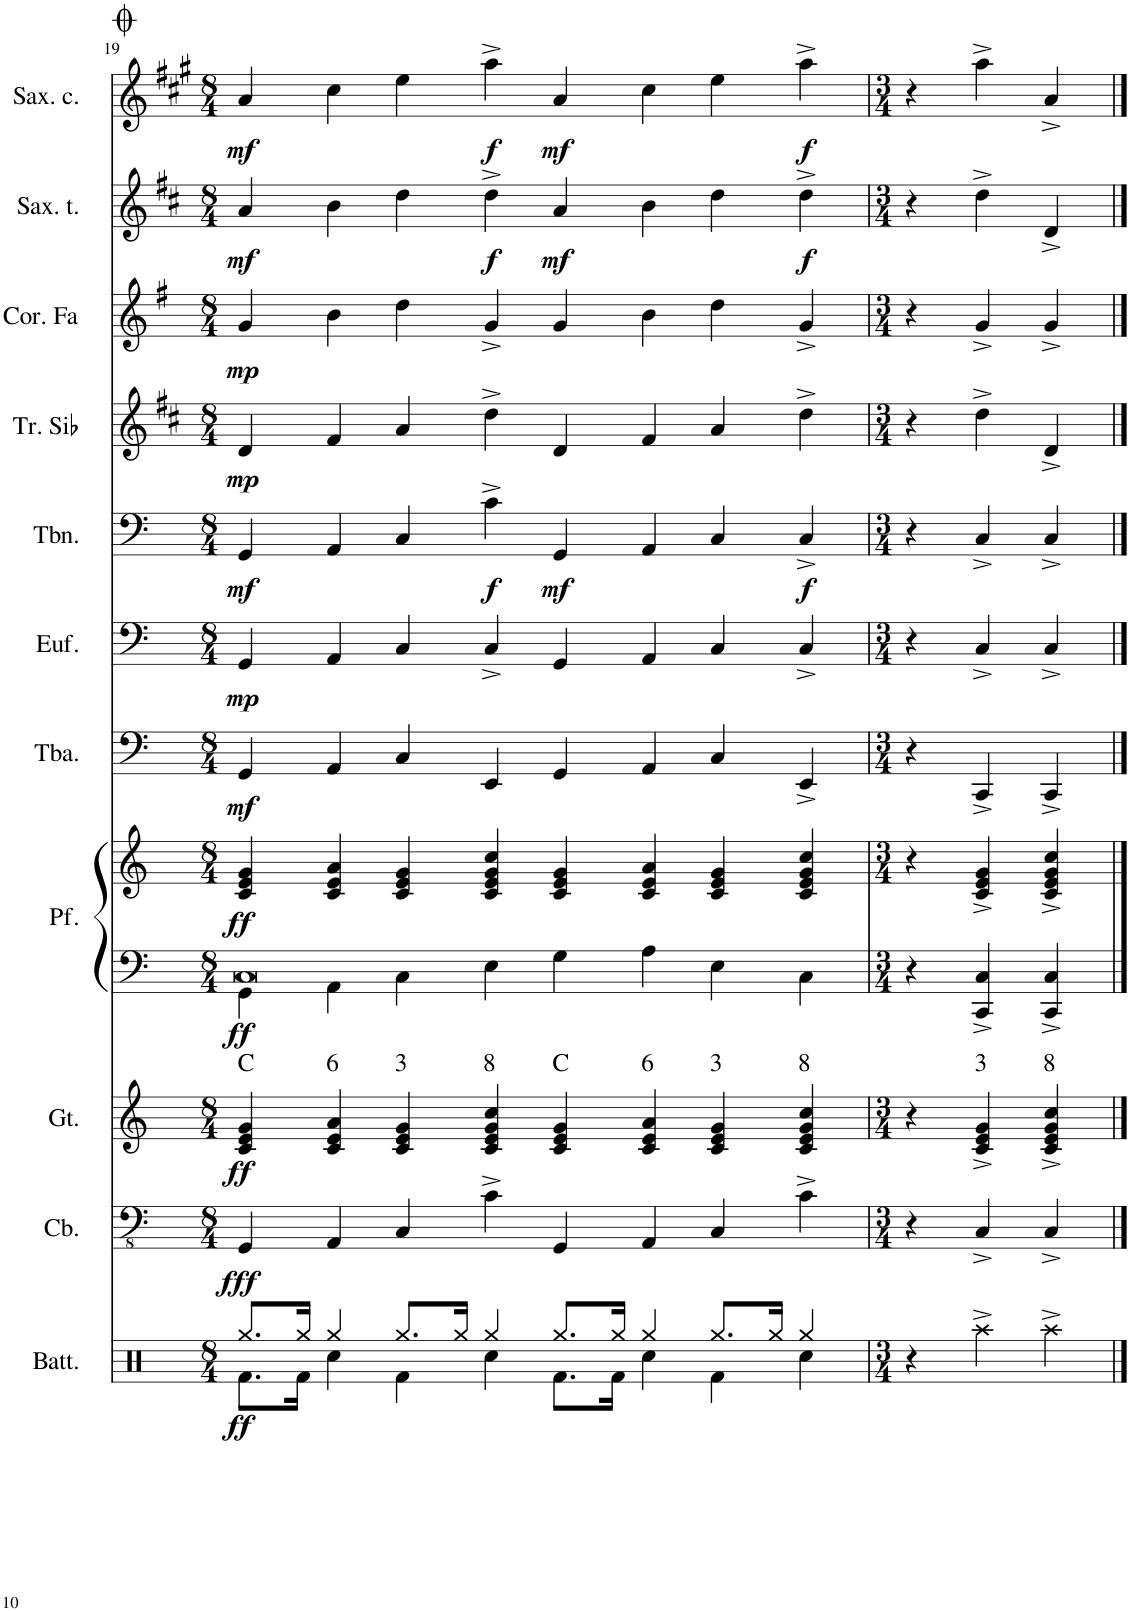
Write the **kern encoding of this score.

**kern	**dynam	**kern	**dynam	**kern	**dynam	**harte	**kern	**kern	**dynam	**kern	**dynam	**kern	**dynam	**kern	**dynam	**kern	**dynam	**kern	**dynam	**kern	**dynam	**kern	**dynam
*part11	*part11	*part10	*part10	*part9	*part9	*part9	*part8	*part8	*part8	*part7	*part7	*part6	*part6	*part5	*part5	*part4	*part4	*part3	*part3	*part2	*part2	*part1	*part1
*staff12	*staff12	*staff11	*staff11	*staff10	*staff10	*	*staff9	*staff8	*staff8/9	*staff7	*staff7	*staff6	*staff6	*staff5	*staff5	*staff4	*staff4	*staff3	*staff3	*staff2	*staff2	*staff1	*staff1
*I"Batteria Drumset	*	*I"Contrabbasso Double bass	*	*I"Guitalele	*	*	*I"Piano	*	*	*I"Tuba	*	*I"Bombardino Euphonium	*	*I"Trombone	*	*I"Tromba in Sib Bb Trumpet	*	*I"Corno in Fa F Horn	*	*I"Sassofono tenore Tenor saxophone	*	*I"Sassofono contralto Alto saxophone	*
*I'Batt.	*	*I'Cb.	*	*I'Gt.	*	*	*	*	*	*I'Tba.	*	*	*	*I'Tbn.	*	*I'Tr. Sib	*	*I'Cor. Fa	*	*	*	*	*
!!LO:PB:g=z
*clefX	*	*clefFv4	*	*clefG2	*	*	*clefF4	*clefG2	*	*clefF4	*	*clefF4	*	*clefF4	*	*clefG2	*	*clefG2	*	*clefG2	*	*clefG2	*
*	*	*	*	*	*	*	*	*	*	*	*	*	*	*	*	*Trd1c2	*	*Trd4c7	*	*Trd8c14	*	*Trd5c9	*
*k[]	*	*k[]	*	*k[]	*	*	*k[]	*k[]	*	*k[]	*	*k[]	*	*k[]	*	*k[f#c#]	*	*k[f#]	*	*k[f#c#]	*	*k[f#c#g#]	*
*M8/4	*	*M8/4	*	*M8/4	*	*	*M8/4	*M8/4	*	*M8/4	*	*M8/4	*	*M8/4	*	*M8/4	*	*M8/4	*	*M8/4	*	*M8/4	*
=19	=19	=19	=19	=19	=19	=19	=19	=19	=19	=19	=19	=19	=19	=19	=19	=19	=19	=19	=19	=19	=19	=19	=19
*^	*	*	*	*	*	*	*^	*	*	*	*	*	*	*	*	*	*	*	*	*	*	*	*
!	!	!LO:DY:b	!	!LO:DY:b	!	!LO:DY:b	!	!	!	!	!LO:DY:b=2	!	!	!	!	!	!	!	!	!	!	!	!	!	!
!	!	!	!	!	!	!	!	!	!	!	!LO:DY:n=1:b	!	!LO:DY:b	!	!LO:DY:b	!	!LO:DY:b	!	!LO:DY:b	!	!LO:DY:b	!	!LO:DY:b	!	!LO:DY:b
8.Rgg/L	8.Rf\L	ff	4GGG/	fff	4c/ 4e/ 4g/	ff	C:maj	0C	4GG\	4c/ 4e/ 4g/	ff ff	4GG/	mf	4GG/	mp	4GG/	mf	4d/	mp	4g/	mp	4a/	mf	4a/	mf
16Rgg/Jk	16Rf\Jk	.	.	.	.	.	.	.	.	.	.	.	.	.	.	.	.	.	.	.	.	.	.	.	.
!	!	!	!	!	!	!	!LO:H:kt=6	!	!	!	!	!	!	!	!	!	!	!	!	!	!	!	!	!	!
4Rgg/	4Rcc\	.	4AAA/	.	4c/ 4e/ 4a/	.	N	.	4AA\	4c/ 4e/ 4a/	.	4AA/	.	4AA/	.	4AA/	.	4f#/	.	4b\	.	4b\	.	4cc#\	.
!	!	!	!	!	!	!	!LO:H:kt=3	!	!	!	!	!	!	!	!	!	!	!	!	!	!	!	!	!	!
8.Rgg/L	4Rf\	.	4CC/	.	4c/ 4e/ 4g/	.	N	.	4C\	4c/ 4e/ 4g/	.	4C/	.	4C/	.	4C/	.	4a/	.	4dd\	.	4dd\	.	4ee\	.
16Rgg/Jk	.	.	.	.	.	.	.	.	.	.	.	.	.	.	.	.	.	.	.	.	.	.	.	.	.
!	!	!	!	!	!	!	!LO:H:kt=8	!	!	!	!	!	!	!	!	!	!LO:DY:b	!	!	!	!	!	!LO:DY:b	!	!LO:DY:b
4Rgg/	4Rcc\	.	4C^\	.	4c/ 4e/ 4g/ 4cc/	.	N	.	4E\	4c/ 4e/ 4g/ 4cc/	.	4EE/	.	4C^/	.	4c^\	f	4dd^\	.	4g^/	.	4dd^\	f	4aa^\	f
!	!	!	!	!	!	!	!	!	!	!	!	!	!	!	!	!	!LO:DY:b	!	!	!	!	!	!LO:DY:b	!	!LO:DY:b
8.Rgg/L	8.Rf\L	.	4GGG/	.	4c/ 4e/ 4g/	.	C:maj	.	4G\	4c/ 4e/ 4g/	.	4GG/	.	4GG/	.	4GG/	mf	4d/	.	4g/	.	4a/	mf	4a/	mf
16Rgg/Jk	16Rf\Jk	.	.	.	.	.	.	.	.	.	.	.	.	.	.	.	.	.	.	.	.	.	.	.	.
!	!	!	!	!	!	!	!LO:H:kt=6	!	!	!	!	!	!	!	!	!	!	!	!	!	!	!	!	!	!
4Rgg/	4Rcc\	.	4AAA/	.	4c/ 4e/ 4a/	.	N	.	4A\	4c/ 4e/ 4a/	.	4AA/	.	4AA/	.	4AA/	.	4f#/	.	4b\	.	4b\	.	4cc#\	.
!	!	!	!	!	!	!	!LO:H:kt=3	!	!	!	!	!	!	!	!	!	!	!	!	!	!	!	!	!	!
8.Rgg/L	4Rf\	.	4CC/	.	4c/ 4e/ 4g/	.	N	.	4E\	4c/ 4e/ 4g/	.	4C/	.	4C/	.	4C/	.	4a/	.	4dd\	.	4dd\	.	4ee\	.
16Rgg/Jk	.	.	.	.	.	.	.	.	.	.	.	.	.	.	.	.	.	.	.	.	.	.	.	.	.
!	!	!	!	!	!	!	!LO:H:kt=8	!	!	!	!	!	!	!	!	!	!LO:DY:b	!	!	!	!	!	!LO:DY:b	!	!LO:DY:b
4Rgg/	4Rcc\	.	4C^\	.	4c/ 4e/ 4g/ 4cc/	.	N	.	4C\	4c/ 4e/ 4g/ 4cc/	.	4EE^/	.	4C^/	.	4C^/	f	4dd^\	.	4g^/	.	4dd^\	f	4aa^\	f
*v	*v	*	*	*	*	*	*	*v	*v	*	*	*	*	*	*	*	*	*	*	*	*	*	*	*	*
=20	=20	=20	=20	=20	=20	=20	=20	=20	=20	=20	=20	=20	=20	=20	=20	=20	=20	=20	=20	=20	=20	=20	=20
*M3/4	*	*M3/4	*	*M3/4	*	*	*M3/4	*M3/4	*	*M3/4	*	*M3/4	*	*M3/4	*	*M3/4	*	*M3/4	*	*M3/4	*	*M3/4	*
4r	.	4r	.	4r	.	.	4r	4r	.	4r	.	4r	.	4r	.	4r	.	4r	.	4r	.	4r	.
!	!	!	!	!	!	!LO:H:kt=3	!	!	!	!	!	!	!	!	!	!	!	!	!	!	!	!	!
4Raa^\	.	4CC^/	.	4c/^ 4e/^ 4g/^	.	N	4CC/^ 4C/^	4c/^ 4e/^ 4g/^	.	4CC^/	.	4C^/	.	4C^/	.	4dd^\	.	4g^/	.	4dd^\	.	4aa^\	.
!	!	!	!	!	!	!LO:H:kt=8	!	!	!	!	!	!	!	!	!	!	!	!	!	!	!	!	!
4Raa^\	.	4CC^/	.	4c/^ 4e/^ 4g/^ 4cc/^	.	N	4CC/^ 4C/^	4c/^ 4e/^ 4g/^ 4cc/^	.	4CC^/	.	4C^/	.	4C^/	.	4d^/	.	4g^/	.	4d^/	.	4a^/	.
==	==	==	==	==	==	==	==	==	==	==	==	==	==	==	==	==	==	==	==	==	==	==	==
*-	*-	*-	*-	*-	*-	*-	*-	*-	*-	*-	*-	*-	*-	*-	*-	*-	*-	*-	*-	*-	*-	*-	*-
